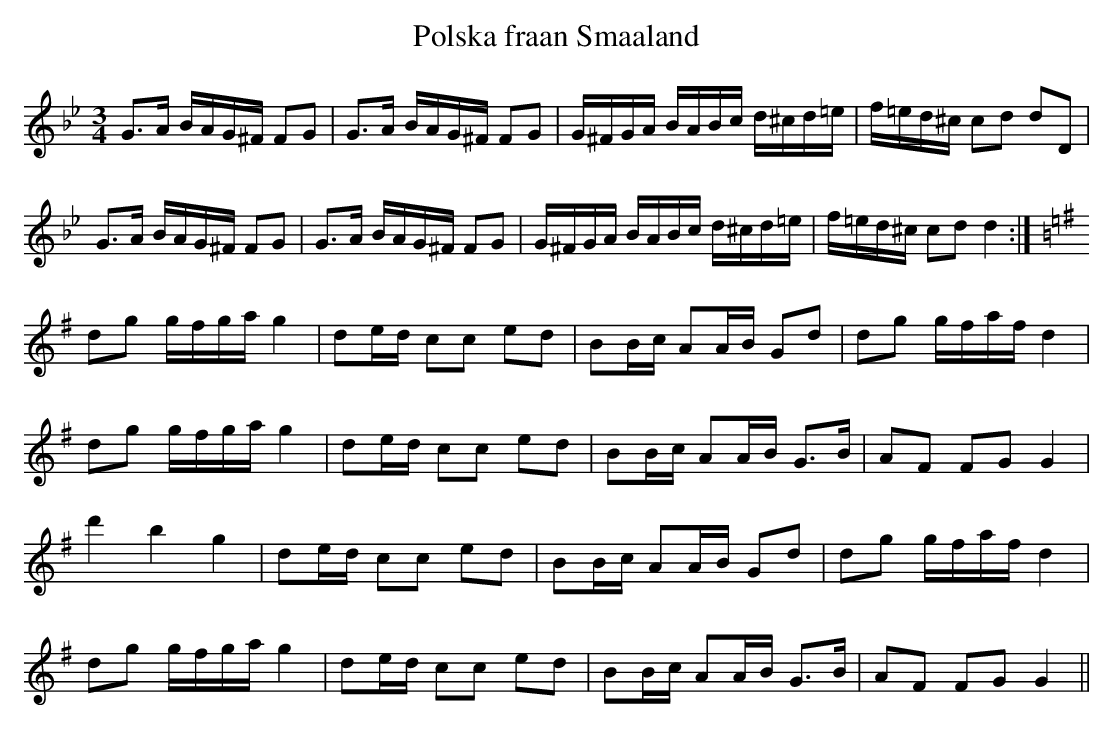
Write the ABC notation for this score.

X:1
T:Polska fraan Smaaland
M:3/4
L:1/16
K:Gm
G3A BAG^F F2G2|G3A BAG^F F2G2|G^FGA BABc d^cd=e|f=ed^c c2d2 d2D2|
G3A BAG^F F2G2|G3A BAG^F F2G2|G^FGA BABc d^cd=e|f=ed^c c2d2 d4:|
K:G
d2g2 gfga g4|d2ed c2c2 e2d2|B2Bc A2AB G2d2|d2g2 gfaf d4|
d2g2 gfga g4|d2ed c2c2 e2d2|B2Bc A2AB G3B|A2F2 F2G2 G4|
d'4 b4 g4|d2ed c2c2 e2d2|B2Bc A2AB G2d2|d2g2 gfaf d4|
d2g2 gfga g4|d2ed c2c2 e2d2|B2Bc A2AB G3B|A2F2 F2G2 G4||
